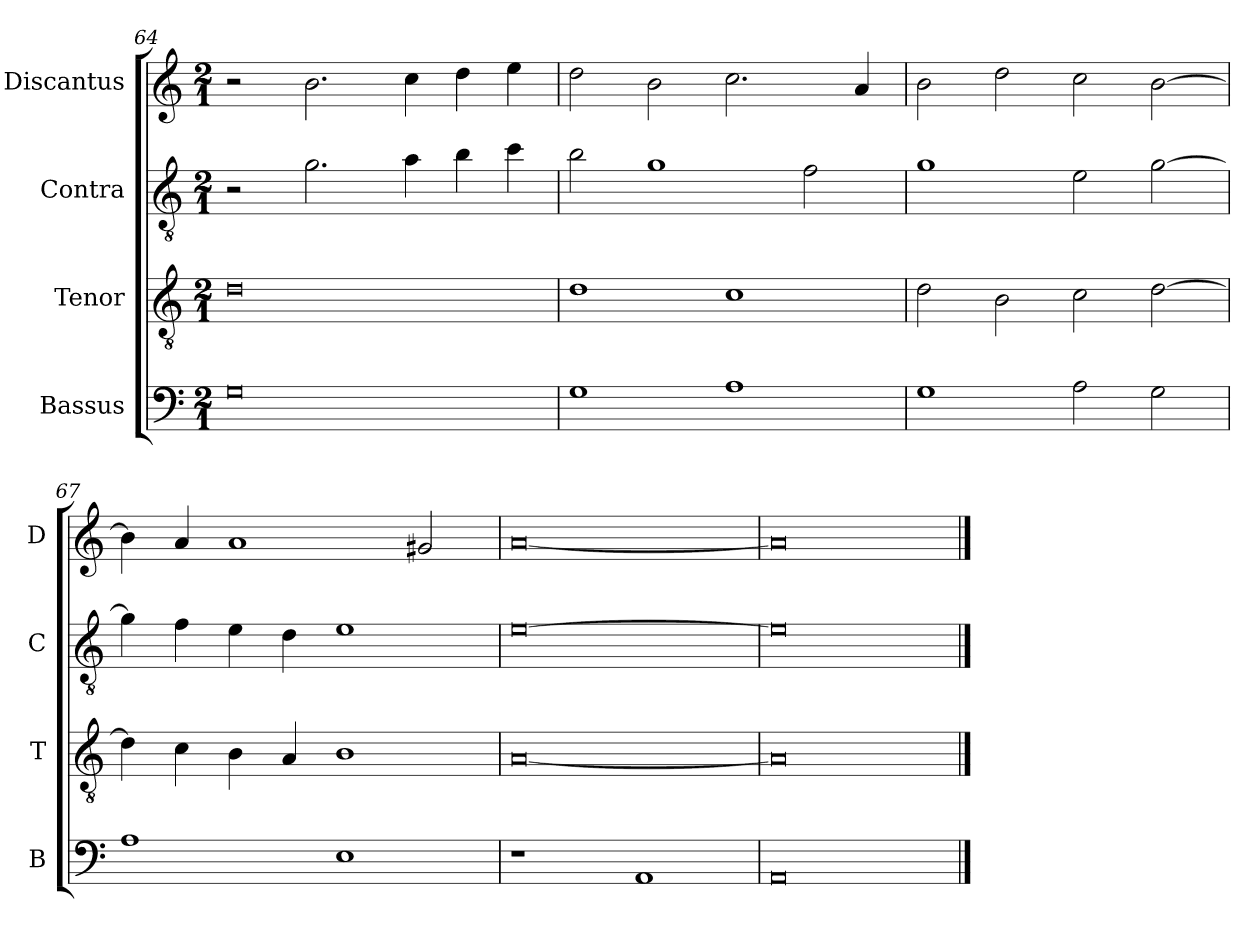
**kern	**kern	**kern	**kern
*part4	*part3	*part2	*part1
*staff4	*staff3	*staff2	*staff1
*I"Bassus	*I"Tenor	*I"Contra	*I"Discantus
*I'B	*I'T	*I'C	*I'D
*clefF4	*clefGv2	*clefGv2	*clefG2
*k[]	*k[]	*k[]	*k[]
*M2/1	*M2/1	*M2/1	*M2/1
=64	=64	=64	=64
0G	0d	2r	2r
.	.	2.g\	2.b\
.	.	4a\	4cc\
.	.	4b\	4dd\
.	.	4cc\	4ee\
=65	=65	=65	=65
1G	1d	2b\	2dd\
.	.	1g	2b\
1A	1c	.	2.cc\
.	.	2f\	.
.	.	.	4a/
=66	=66	=66	=66
1G	2d\	1g	2b\
.	2B\	.	2dd\
2A\	2c\	2e\	2cc\
2G\	[2d\	[2g\	[2b\
=67	=67	=67	=67
1A	4d\]	4g\]	4b\]
.	4c\	4f\	4a/
.	4B\	4e\	1a
.	4A/	4d\	.
1E	1B	1e	.
.	.	.	2g#X/
=68	=68	=68	=68
1r	[0A	[0e	[0a
1AA	.	.	.
=69	=69	=69	=69
0AA	0A]	0e]	0a]
==	==	==	==
*-	*-	*-	*-
